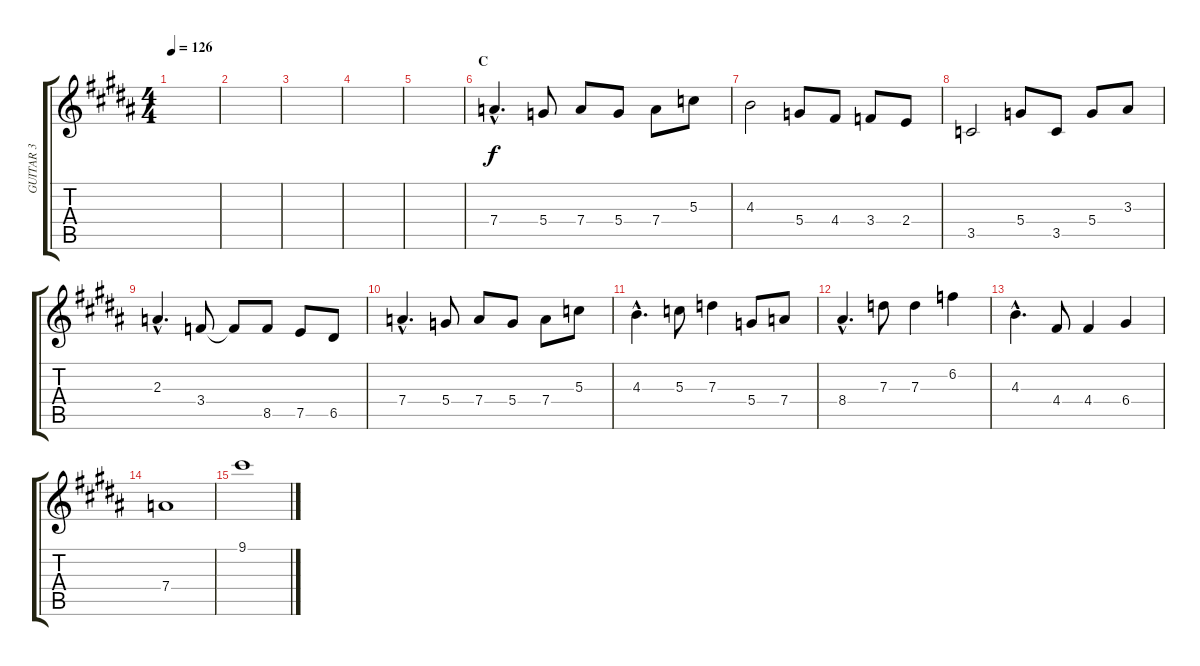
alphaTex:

\track ("GUITAR 3" "GUITAR 3") {instrument distortionguitar}
\staff {score tabs}
\tuning (E4 B3 G3 D3 A2 E2) {hide}
\ts (4 4)
\tempo 126
\clef g2
\ks b
|
|
|
|
|
\section ("" "C")
7.4{hac}.4{d volume 8 balance 0} 5.4.8 7.4.8 5.4.8 7.4.8 5.3.8 |
4.3.2 5.4.8 4.4.8 3.4.8 2.4.8 |
3.5.2 5.4.8 3.5.8 5.4.8 3.3.8 |
2.3{hac}.4{d} 3.4.8 3.4{t}.8 8.5.8 7.5.8 6.5.8 |
7.4{hac}.4{d} 5.4.8 7.4.8 5.4.8 7.4.8 5.3.8 |
4.3{hac}.4{d} 5.3.8 7.3.4 5.4.8 7.4.8 |
8.4{hac}.4{d} 7.3.8 7.3.4 6.2.4 |
4.3{hac}.4{d} 4.4.8 4.4.4 6.4.4 |
7.4.1 |
9.1.1
